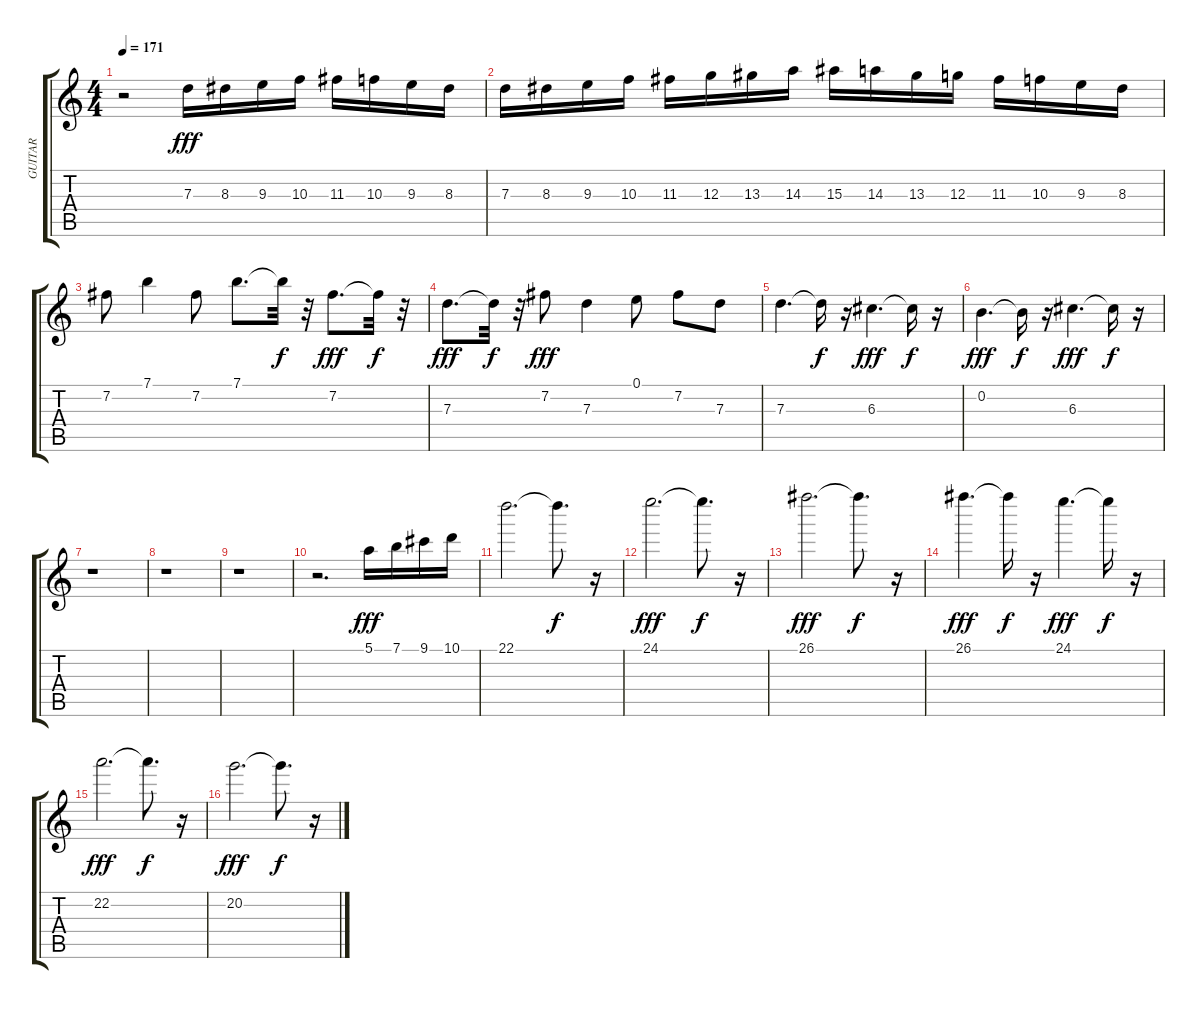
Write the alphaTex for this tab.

\track ("GUITAR" "GUITAR") {instrument acousticguitarsteel}
\staff {score tabs}
\tuning (E4 B3 G3 D3 A2 E2) {hide}
\ts (4 4)
\tempo 171
\clef g2
\ks c
r.2{dy fff} 7.3.16 8.3.16 9.3.16 10.3.16 11.3.16 10.3.16 9.3.16 8.3.16 |
7.3.16 8.3.16 9.3.16 10.3.16 11.3.16 12.3.16 13.3.16 14.3.16 15.3.16 14.3.16 13.3.16 12.3.16 11.3.16 10.3.16 9.3.16 8.3.16 |
7.2.8 7.1.4 7.2.8 7.1.8{d} 7.1{t}.32{dy f} r.32 7.2.8{d dy fff} 7.2{t}.32{dy f} r.32 |
7.3.8{d dy fff} 7.3{t}.32{dy f} r.32 7.2.8{dy fff} 7.3.4 0.1.8 7.2.8 7.3.8 |
7.3.4{d} 7.3{t}.16{dy f} r.16 6.3.4{d dy fff} 6.3{t}.16{dy f} r.16 |
0.2.4{d dy fff} 0.2{t}.16{dy f} r.16 6.3.4{d dy fff} 6.3{t}.16{dy f} r.16 |
r.1 |
r.1 |
r.1 |
r.2{d} 5.1.16{dy fff} 7.1.16 9.1.16 10.1.16 |
22.1.2{d} 22.1{t}.8{d dy f} r.16 |
24.1.2{d dy fff} 24.1{t}.8{d dy f} r.16 |
26.1.2{d dy fff} 26.1{t}.8{d dy f} r.16 |
26.1.4{d dy fff} 26.1{t}.16{dy f} r.16 24.1.4{d dy fff} 24.1{t}.16{dy f} r.16 |
22.2.2{d dy fff} 22.2{t}.8{d dy f} r.16 |
20.2.2{d dy fff} 20.2{t}.8{d dy f} r.16
